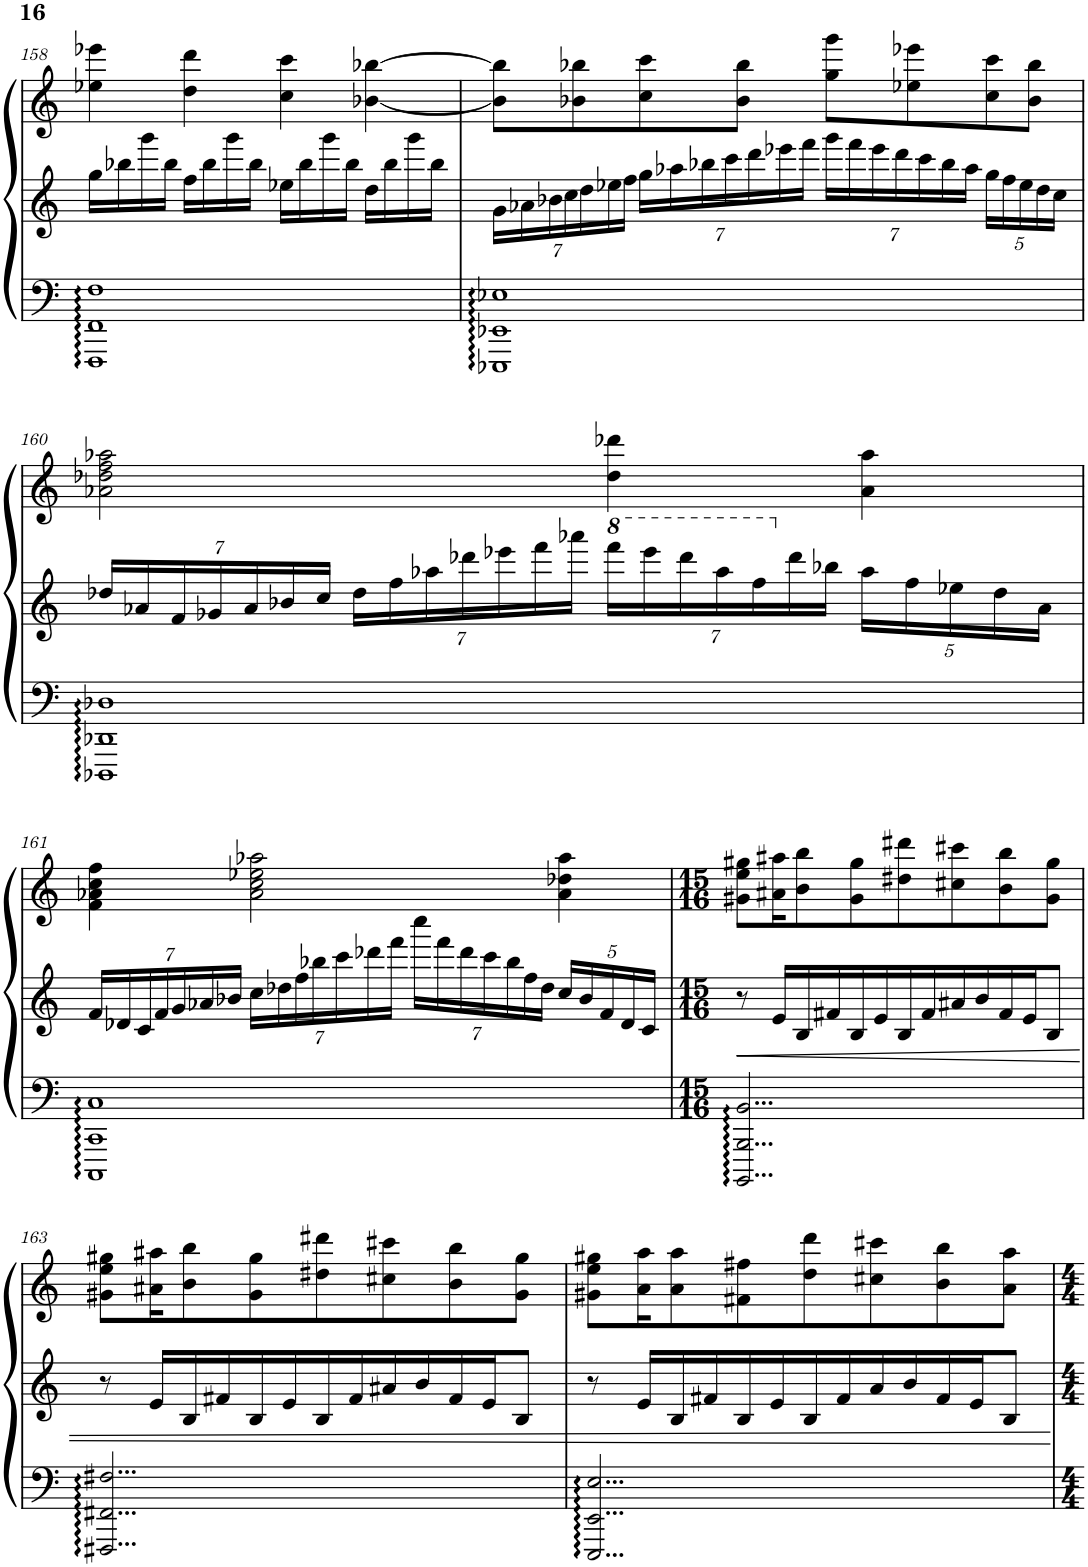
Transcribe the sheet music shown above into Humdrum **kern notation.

**kern	**kern	**kern
*part1	*part1	*part1
*staff3	*staff2	*staff1
*I"Piano	*	*
*I'Pno.	*	*
!!LO:PB:g=z
*clefF4	*clefG2	*clefG2
*k[]	*k[]	*k[]
*M4/4	*M4/4	*M4/4
=158	=158	=158
1FFF 1FF 1F	16gg\LL	4ee-X\ 4eee-X\
.	16bb-X\	.
.	16ggg\	.
.	16bb-\JJ	.
.	16ff\LL	4dd\ 4ddd\
.	16bb-\	.
.	16ggg\	.
.	16bb-\JJ	.
.	16ee-X\LL	4cc\ 4ccc\
.	16bb-\	.
.	16ggg\	.
.	16bb-\JJ	.
.	16dd\LL	[4b-X\ [4bb-X\
.	16bb-\	.
.	16ggg\	.
.	16bb-\JJ	.
=159	=159	=159
*	*Xbrackettup	*
1EEE-X 1EE-X 1E-X	28g\LL	8b-\] 8bb-\]L
.	28a-X\	.
.	28b-X\	.
.	28cc\	.
.	.	8b-X\ 8bb-X\
.	28dd\	.
.	28ee-X\	.
.	28ff\JJ	.
.	28gg\LL	8cc\ 8ccc\
.	28aa-X\	.
.	28bb-X\	.
.	28ccc\	.
.	.	8b-\ 8bb-\J
.	28ddd\	.
.	28eee-X\	.
.	28fff\JJ	.
.	28ggg\LL	8gg\ 8ggg\L
.	28fff\	.
.	28eee-\	.
.	28ddd\	.
.	.	8ee-X\ 8eee-X\
.	28ccc\	.
.	28bb-\	.
.	28aa-\JJ	.
.	20gg\LL	8cc\ 8ccc\
.	20ff\	.
.	20ee-\	.
.	.	8b-\ 8bb-\J
.	20dd\	.
.	20cc\JJ	.
!!LO:LB:g=z
=160	=160	=160
1DDD-X 1DD-X 1D-X	28dd-X/LL	2a-X\ 2dd-X\ 2ff\ 2aa-X\
.	28a-X/	.
.	28f/	.
.	28g-X/	.
.	28a-/	.
.	28b-X/	.
.	28cc/JJ	.
.	28dd-\LL	.
.	28ff\	.
.	28aa-X\	.
.	28ddd-X\	.
.	28eee-X\	.
.	28fff\	.
.	28aaa-X\JJ	.
*	*8va	*
.	28ffff\LL	4dd-\ 4ddd-X\
.	28eeee-\	.
.	28dddd-\	.
.	28aaa-\	.
.	28fff\	.
*	*X8va	*
.	28ddd-\	.
.	28bb-X\JJ	.
.	20aa-\LL	4a-\ 4aa-\
.	20ff\	.
.	20ee-X\	.
.	20dd-\	.
.	20a-\JJ	.
!!LO:LB:g=z
=161	=161	=161
1CCC 1CC 1C	28f/LL	4f\ 4a-X\ 4cc\ 4ff\
.	28d-X/	.
.	28c/	.
.	28f/	.
.	28g/	.
.	28a-X/	.
.	28b-X/JJ	.
.	28cc\LL	2a-\ 2cc\ 2ee-X\ 2aa-X\
.	28dd-X\	.
.	28ff\	.
.	28bb-X\	.
.	28ccc\	.
.	28ddd-X\	.
.	28fff\JJ	.
.	28cccc\LL	.
.	28fff\	.
.	28ddd-\	.
.	28ccc\	.
.	28bb-\	.
.	28ff\	.
.	28dd-\JJ	.
.	20cc/LL	4a-\ 4dd-X\ 4aa-\
.	20b-/	.
.	20f/	.
.	20d-/	.
.	20c/JJ	.
=162	=162	=162
*M15/16	*M15/16	*M15/16
2...BBBB/ 2...BBB/ 2...BB/	8r	8g#X\ 8ee\ 8gg#X\L
.	16e/LL	16a#X\ 16aa#X\K
.	16B/	8b\ 8bb\
.	16f#X/	.
.	16B/	8g#\ 8gg#\
.	16e/	.
.	16B/	8dd#X\ 8ddd#X\
.	16f#/	.
.	16a#X/	8cc#X\ 8ccc#X\
.	16b/	.
.	16f#/	8b\ 8bb\
.	16e/J	.
.	8B/J	8g#\ 8gg#\J
!!LO:LB:g=z
=163	=163	=163
2...FFF#X/ 2...FF#X/ 2...F#X/	8r	8g#X\ 8ee\ 8gg#X\L
.	16e/LL	16a#X\ 16aa#X\K
.	16B/	8b\ 8bb\
.	16f#X/	.
.	16B/	8g#\ 8gg#\
.	16e/	.
.	16B/	8dd#X\ 8ddd#X\
.	16f#/	.
.	16a#X/	8cc#X\ 8ccc#X\
.	16b/	.
.	16f#/	8b\ 8bb\
.	16e/J	.
.	8B/J	8g#\ 8gg#\J
=164	=164	=164
2...EEE/ 2...EE/ 2...E/	8r	8g#X\ 8ee\ 8gg#X\L
.	16e/LL	16a\ 16aa\K
.	16B/	8a\ 8aa\
.	16f#X/	.
.	16B/	8f#X\ 8ff#X\
.	16e/	.
.	16B/	8dd\ 8ddd\
.	16f#/	.
.	16a/	8cc#X\ 8ccc#X\
.	16b/	.
.	16f#/	8b\ 8bb\
.	16e/J	.
.	8B/J	8a\ 8aa\J
=	=	=
*-	*-	*-
